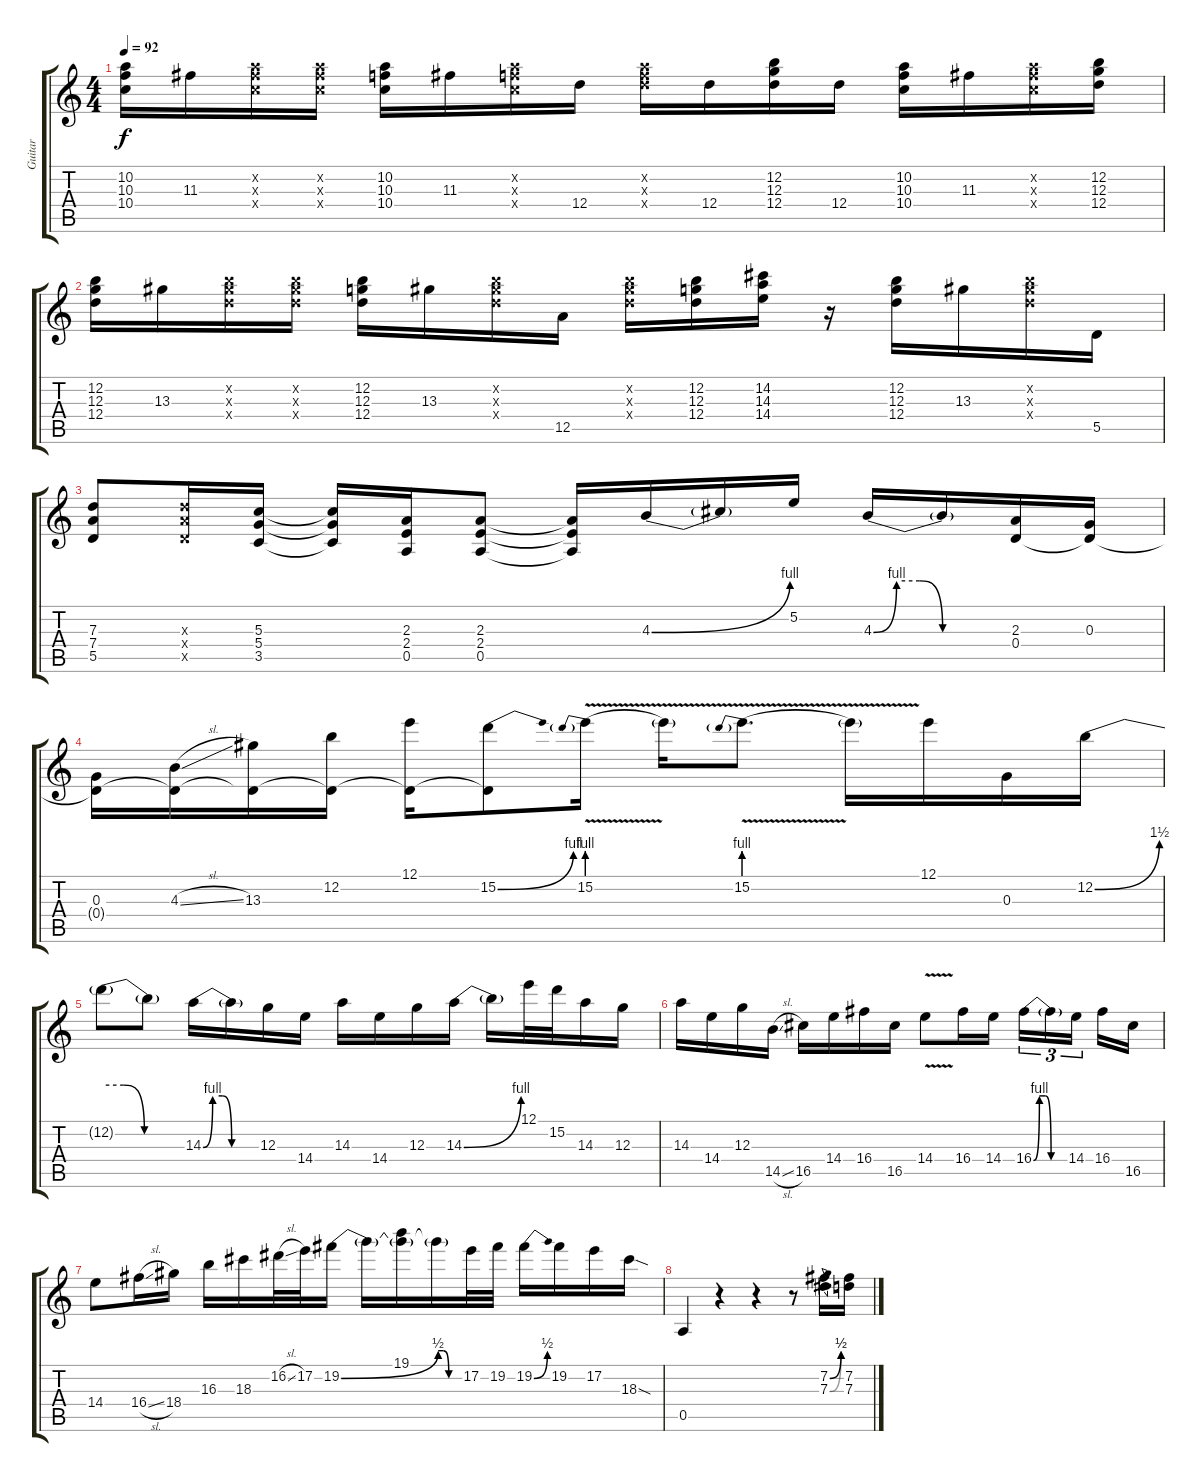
\track ("Guitar" "Guitar") {instrument distortionguitar}
\staff {score tabs}
\tuning (E4 B3 G3 D3 A2 E2) {hide}
\ts (4 4)
\tempo 92
\clef g2
\ks c
(10.2 10.3 10.4).16{dy f} 11.3.16 (10.2{x} 11.3{x} 10.4{x}).16 (10.2{x} 11.3{x} 10.4{x}).16 (10.2 10.3 10.4).16 11.3.16 (10.2{x} 10.3{x} 10.4{x}).16 12.4.16 (10.2{x} 10.3{x} 12.4{x}).16 12.4.16 (12.2 12.3 12.4).16 12.4.16 (10.2 10.3 10.4).16 11.3.16 (10.2{x} 11.3{x} 10.4{x}).16 (12.2 12.3 12.4).16 |
(12.2 12.3 12.4).16 13.3.16 (12.2{x} 13.3{x} 12.4{x}).16 (12.2{x} 13.3{x} 12.4{x}).16 (12.2 12.3 12.4).16 13.3.16 (12.2{x} 13.3{x} 12.4{x}).16 12.5.16 (12.2{x} 13.3{x} 12.4{x}).16 (12.2 12.3 12.4).16 (14.2 14.3 14.4).16 r.16 (12.2 12.3 12.4).16 13.3.16 (12.2{x} 13.3{x} 12.4{x}).16 5.5.16 |
(7.3 7.4 5.5).8 (7.3{x} 7.4{x} 5.5{x}).16 (5.3 5.4 3.5).16 (5.3{t} 5.4{t} 3.5{t}).16 (2.3 2.4 0.5).16 (2.3 2.4 0.5).8 (2.3{t} 2.4{t} 0.5{t}).16 4.3{be (bend 0 0 60 4)}.16 4.3{t}.16 5.2.16 4.3{be (custom 0 0 10 4 20 4 30 0 60 0)}.16 4.3{t}.16 (2.3 0.4).16 (0.3 0.4{t}).16 |
(0.3 0.4{t}).16 (4.3{sl} 0.4{t}).16 (13.3 0.4{t}).16 (12.2 0.4{t}).16 (12.1 0.4{t}).16 (15.2{be (bend 0 0 60 4)} 0.4{t}).8 15.2{be (prebend 0 4 60 4) v}.16 15.2{t}.16 15.2{be (prebend 0 4 60 4) v}.8{d} 15.2{t}.16 12.1.16 0.3.16 12.2{be (bend 0 0 60 6)}.16 |
12.2{be (custom 0 6 15 6 30 0 60 0) t}.8 12.2{t}.8 14.3{be (custom 0 0 10 4 20 4 30 0 60 0)}.16 14.3{t}.16 12.3.16 14.4.16 14.3.16 14.4.16 12.3.16 14.3{be (bend 0 0 60 4)}.16 14.3{t}.16 12.1.32 15.2.32 14.3.16 12.3.16 |
14.3.16 14.4.16 12.3.16 14.5{sl}.16 16.5.16 14.4.16 16.4.16 16.5.16 14.4{v}.8 16.4.16 14.4.16 16.4{be (custom 0 0 10 4 20 4 30 0 60 0)}.16{tu (3 2)} 16.4{t}.16{tu (3 2)} 14.4.16{tu (3 2) beam splitsecondary} 16.4.16 16.5.16 |
14.4.8 16.4{sl}.16 18.4.16 16.3.16 18.3.16 16.2{sl}.32 17.2.32 19.2{be (bend 0 0 60 2)}.16 19.2{t}.16 (19.1 19.2{t}).16 19.2{be (custom 0 2 15 2 30 0 60 0) t}.16 17.2.32 19.2.32 19.2{be (bend 0 0 60 2)}.16 19.2.16 17.2.16 18.3{sod}.16 |
0.5.4 r.4 r.4 r.8 (7.2{be (bend 0 0 60 2)} 7.3{be (bend 0 0 60 2)}).16 (7.2 7.3).16
